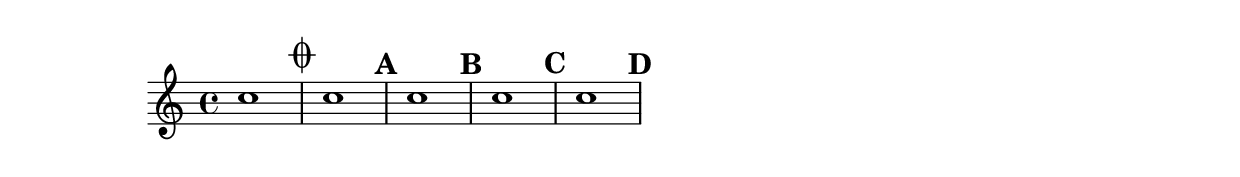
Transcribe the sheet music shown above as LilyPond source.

\header { texidoc= "

Marks can be printed as numbers.  
By setting @code{markFormatter} we may choose a different style of mark printing. Also, marks can be specified manually, with a markup argument." 
	  
      }

\version "2.6.0"

\paper { raggedright = ##t } 

\relative c''{
  \set Score.markFormatter = #format-mark-numbers 
  c1 | \mark \markup { \musicglyph #"scripts.coda" }
  c1 | \mark \default
  c1 | \mark \default
  \set Score.markFormatter
  = #(lambda (mark  context)
      (make-box-markup (format-mark-numbers mark context)))
  c1 | \mark \default
  \set Score.markFormatter
  = #(lambda (mark  context)
      (make-circle-markup (format-mark-numbers mark context)))
  c1 | \mark \default
}

